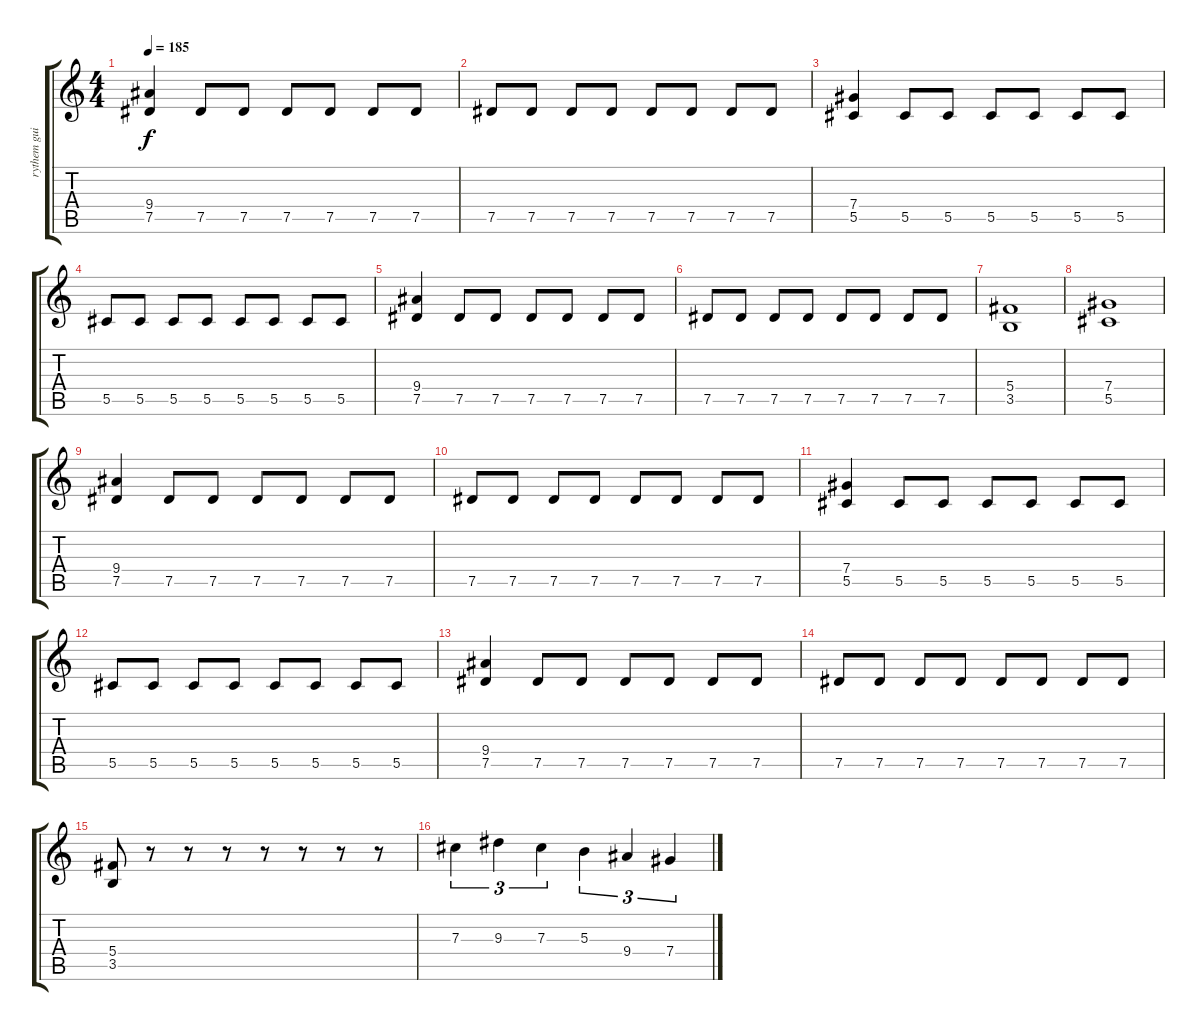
\track ("rythem guitar" "rythem gui") {instrument distortionguitar}
\staff {score tabs}
\tuning (Eb4 Bb3 Gb3 Db3 Ab2 Eb2) {hide}
\ts (4 4)
\tempo 185
\clef g2
\ks c
(9.4 7.5).4{dy f} 7.5.8 7.5.8 7.5.8 7.5.8 7.5.8 7.5.8 |
7.5.8 7.5.8 7.5.8 7.5.8 7.5.8 7.5.8 7.5.8 7.5.8 |
(7.4 5.5).4 5.5.8 5.5.8 5.5.8 5.5.8 5.5.8 5.5.8 |
5.5.8 5.5.8 5.5.8 5.5.8 5.5.8 5.5.8 5.5.8 5.5.8 |
(9.4 7.5).4 7.5.8 7.5.8 7.5.8 7.5.8 7.5.8 7.5.8 |
7.5.8 7.5.8 7.5.8 7.5.8 7.5.8 7.5.8 7.5.8 7.5.8 |
(5.4 3.5).1 |
(7.4 5.5).1 |
(9.4 7.5).4 7.5.8 7.5.8 7.5.8 7.5.8 7.5.8 7.5.8 |
7.5.8 7.5.8 7.5.8 7.5.8 7.5.8 7.5.8 7.5.8 7.5.8 |
(7.4 5.5).4 5.5.8 5.5.8 5.5.8 5.5.8 5.5.8 5.5.8 |
5.5.8 5.5.8 5.5.8 5.5.8 5.5.8 5.5.8 5.5.8 5.5.8 |
(9.4 7.5).4 7.5.8 7.5.8 7.5.8 7.5.8 7.5.8 7.5.8 |
7.5.8 7.5.8 7.5.8 7.5.8 7.5.8 7.5.8 7.5.8 7.5.8 |
(5.4 3.5).8 r.8 r.8 r.8 r.8 r.8 r.8 r.8 |
7.3.4{tu (3 2)} 9.3.4{tu (3 2)} 7.3.4{tu (3 2)} 5.3.4{tu (3 2)} 9.4.4{tu (3 2)} 7.4.4{tu (3 2)}
